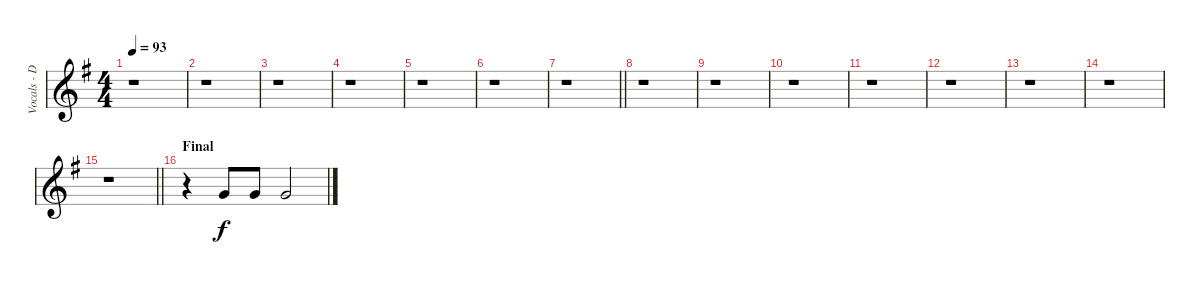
\track ("Vocals - Daniel Gildenlöw" "Vocals - D") {instrument frenchhorn}
\staff {score}
\tuning (E4 B3 G3 D3 A2 E2) {hide}
\ts (4 4)
\tempo 93
\clef g2
\ks eminor
r.1{dy f} |
r.1 |
r.1 |
r.1 |
r.1 |
r.1 |
\barLineRight lightlight
r.1 |
r.1 |
r.1 |
r.1 |
r.1 |
r.1 |
r.1 |
r.1 |
\barLineRight lightlight
r.1 |
\section ("" "Final")
r.4 3.1.8 3.1.8 3.1.2
